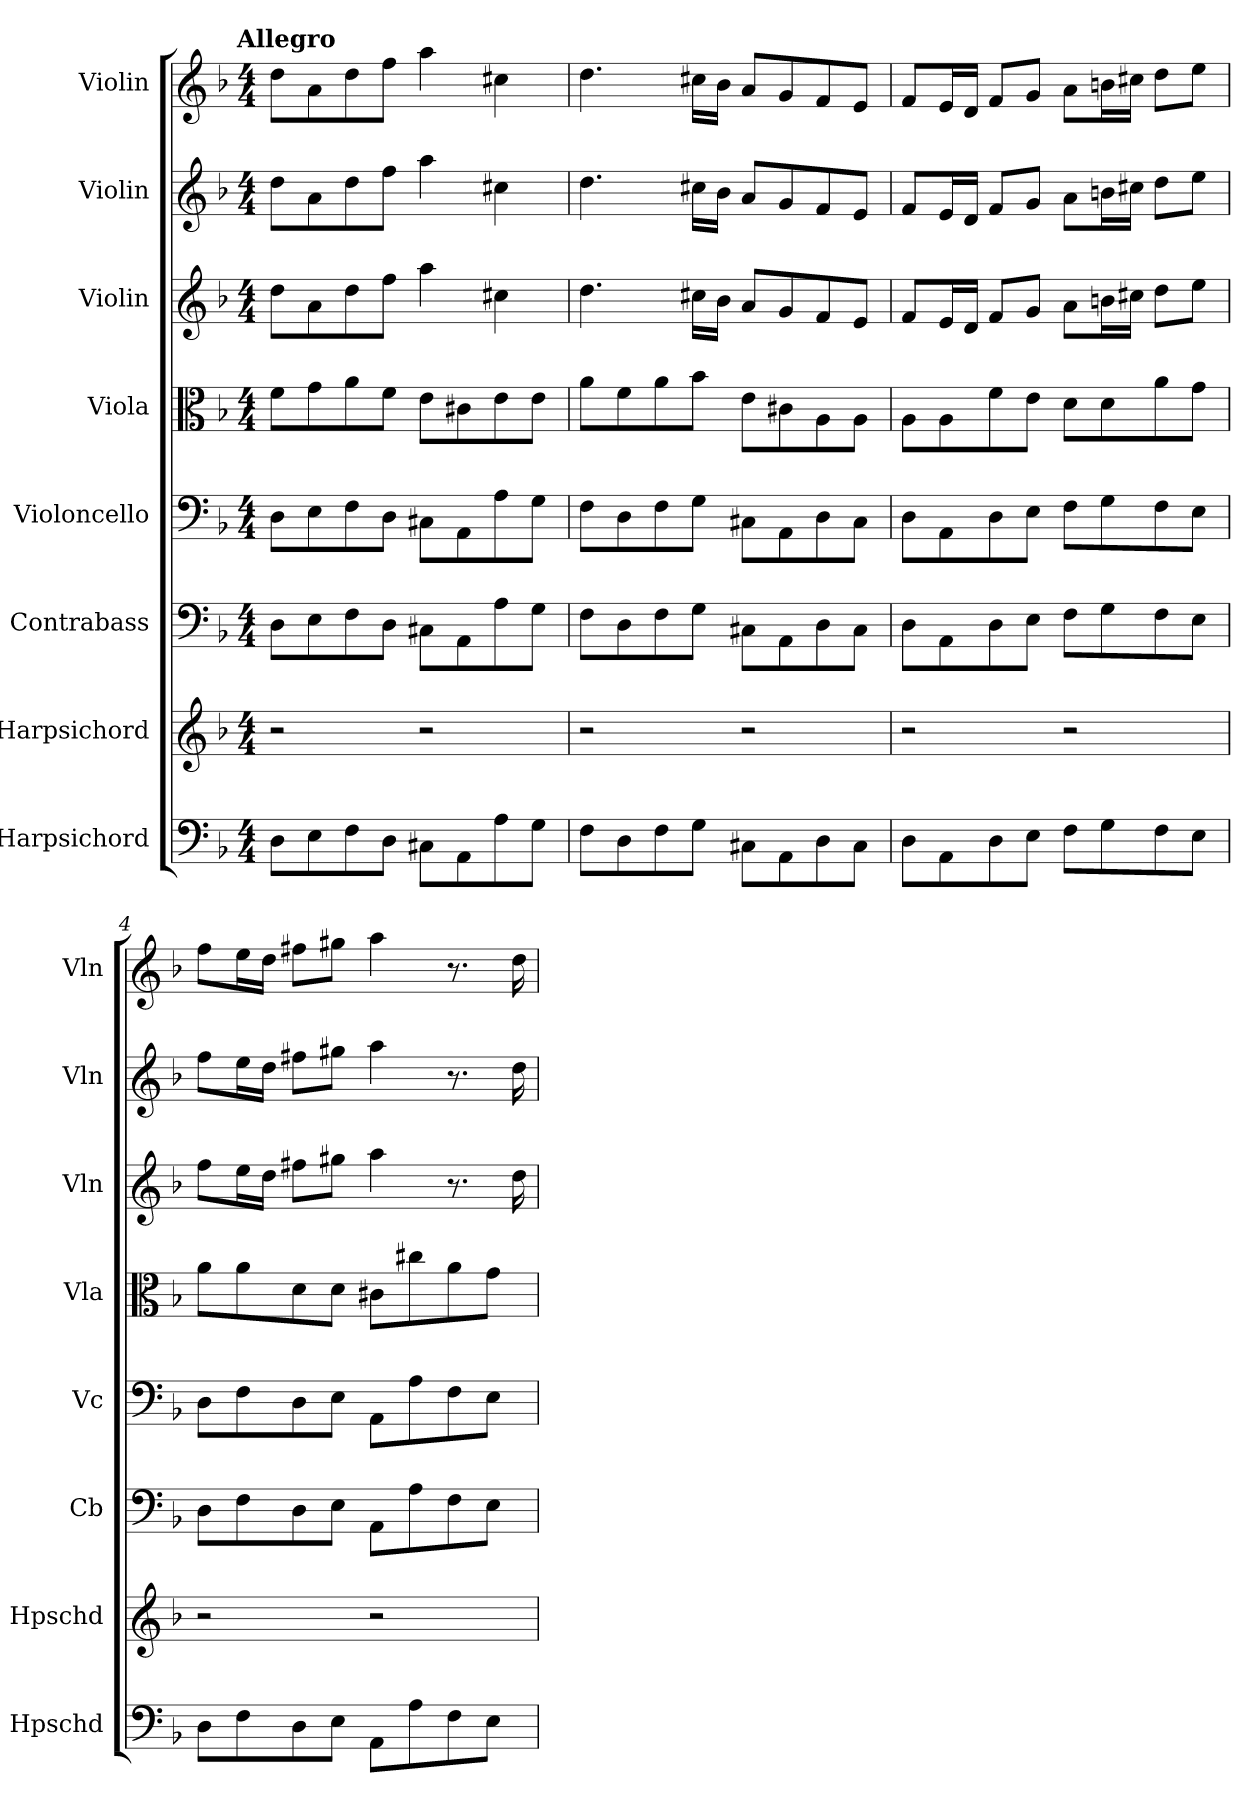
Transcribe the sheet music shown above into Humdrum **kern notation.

**kern	**kern	**kern	**kern	**kern	**kern	**kern	**kern
*part8	*part7	*part6	*part5	*part4	*part3	*part2	*part1
*staff8	*staff7	*staff6	*staff5	*staff4	*staff3	*staff2	*staff1
*I"Harpsichord	*I"Harpsichord	*I"Contrabass	*I"Violoncello	*I"Viola	*I"Violin	*I"Violin	*I"Violin
*I'Hpschd	*I'Hpschd	*I'Cb	*I'Vc	*I'Vla	*I'Vln	*I'Vln	*I'Vln
*clefF4	*clefG2	*clefF4	*clefF4	*clefC3	*clefG2	*clefG2	*clefG2
*k[b-]	*k[b-]	*k[b-]	*k[b-]	*k[b-]	*k[b-]	*k[b-]	*k[b-]
!!LO:TX:omd:t=Allegro
*M4/4	*M4/4	*M4/4	*M4/4	*M4/4	*M4/4	*M4/4	*M4/4
*MM120	*MM120	*MM120	*MM120	*MM120	*MM120	*MM120	*MM120
=1	=1	=1	=1	=1	=1	=1	=1
8D\L	2r	8D\L	8D\L	8f\L	8dd\L	8dd\L	8dd\L
8E\	.	8E\	8E\	8g\	8a\	8a\	8a\
8F\	.	8F\	8F\	8a\	8dd\	8dd\	8dd\
8D\J	.	8D\J	8D\J	8f\J	8ff\J	8ff\J	8ff\J
8C#X\L	2r	8C#X\L	8C#X\L	8e\L	4aa\	4aa\	4aa\
8AA\	.	8AA\	8AA\	8c#X\	.	.	.
8A\	.	8A\	8A\	8e\	4cc#X\	4cc#X\	4cc#X\
8G\J	.	8G\J	8G\J	8e\J	.	.	.
=2	=2	=2	=2	=2	=2	=2	=2
8F\L	2r	8F\L	8F\L	8a\L	4.dd\	4.dd\	4.dd\
8D\	.	8D\	8D\	8f\	.	.	.
8F\	.	8F\	8F\	8a\	.	.	.
8G\J	.	8G\J	8G\J	8b-\J	16cc#X\LL	16cc#X\LL	16cc#X\LL
.	.	.	.	.	16b-\JJ	16b-\JJ	16b-\JJ
8C#X\L	2r	8C#X\L	8C#X\L	8e\L	8a/L	8a/L	8a/L
8AA\	.	8AA\	8AA\	8c#X\	8g/	8g/	8g/
8D\	.	8D\	8D\	8A\	8f/	8f/	8f/
8C#\J	.	8C#\J	8C#\J	8A\J	8e/J	8e/J	8e/J
=3	=3	=3	=3	=3	=3	=3	=3
8D\L	2r	8D\L	8D\L	8A\L	8f/L	8f/L	8f/L
8AA\	.	8AA\	8AA\	8A\	16e/L	16e/L	16e/L
.	.	.	.	.	16d/JJ	16d/JJ	16d/JJ
8D\	.	8D\	8D\	8f\	8f/L	8f/L	8f/L
8E\J	.	8E\J	8E\J	8e\J	8g/J	8g/J	8g/J
8F\L	2r	8F\L	8F\L	8d\L	8a\L	8a\L	8a\L
8G\	.	8G\	8G\	8d\	16bn\L	16bn\L	16bn\L
.	.	.	.	.	16cc#X\JJ	16cc#X\JJ	16cc#X\JJ
8F\	.	8F\	8F\	8a\	8dd\L	8dd\L	8dd\L
8E\J	.	8E\J	8E\J	8g\J	8ee\J	8ee\J	8ee\J
=4	=4	=4	=4	=4	=4	=4	=4
8D\L	2r	8D\L	8D\L	8a\L	8ff\L	8ff\L	8ff\L
8F\	.	8F\	8F\	8a\	16ee\L	16ee\L	16ee\L
.	.	.	.	.	16dd\JJ	16dd\JJ	16dd\JJ
8D\	.	8D\	8D\	8d\	8ff#X\L	8ff#X\L	8ff#X\L
8E\J	.	8E\J	8E\J	8d\J	8gg#X\J	8gg#X\J	8gg#X\J
8AA\L	2r	8AA\L	8AA\L	8c#X\L	4aa\	4aa\	4aa\
8A\	.	8A\	8A\	8cc#X\	.	.	.
8F\	.	8F\	8F\	8a\	8.r	8.r	8.r
8E\J	.	8E\J	8E\J	8g\J	.	.	.
.	.	.	.	.	16dd\	16dd\	16dd\
=	=	=	=	=	=	=	=
*-	*-	*-	*-	*-	*-	*-	*-
